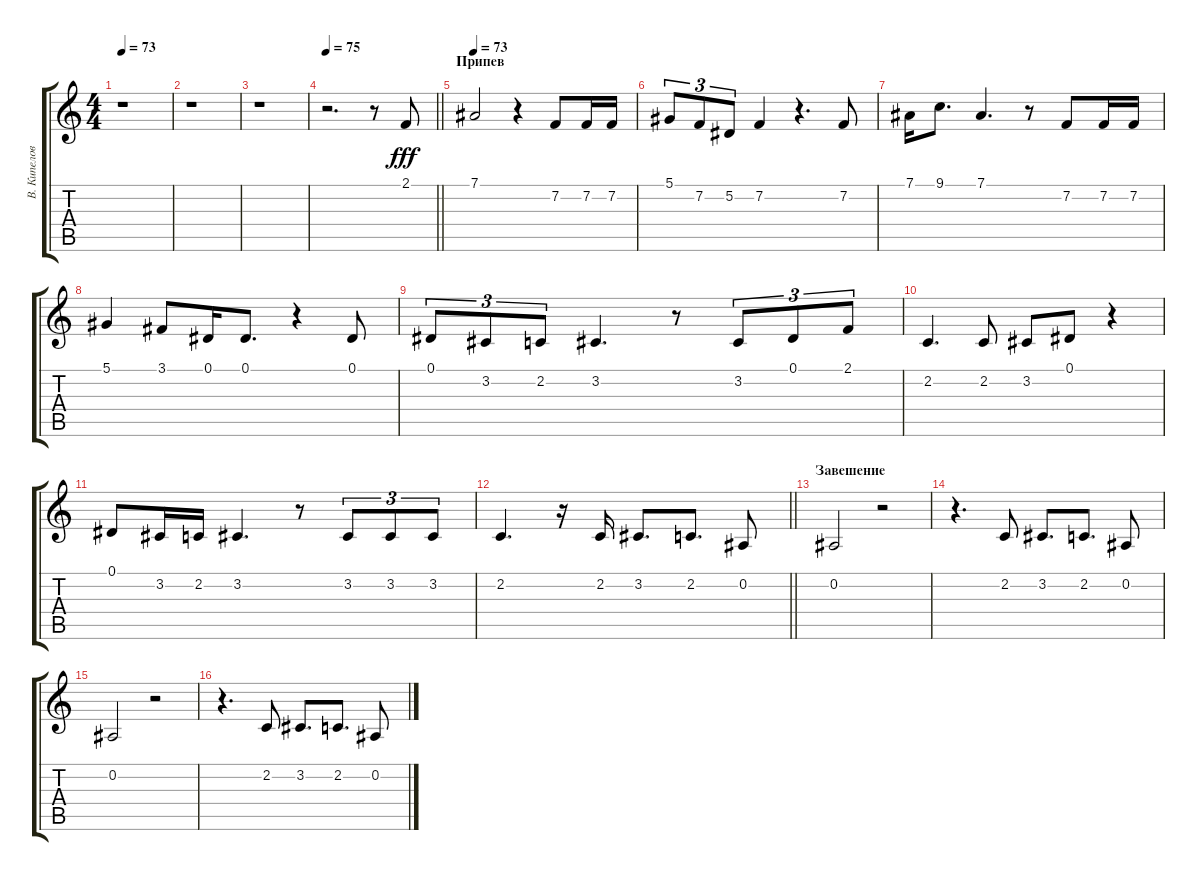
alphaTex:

\track ("В. Кипелов" "В. Кипелов") {instrument tenorsax}
\staff {score tabs}
\tuning (Eb4 Bb3 Gb3 Db3 Ab2 Eb2) {hide}
\ts (4 4)
\tempo 73
\clef g2
\ks c
r.1{dy f} |
r.1 |
r.1 |
\tempo 75
\barLineRight lightlight
r.2{d} r.8 2.1.8{dy fff} |
\section ("" "Припев")
\tempo 73
7.1.2 r.4 7.2.8 7.2.16 7.2.16 |
5.1.8{tu (3 2)} 7.2.8{tu (3 2)} 5.2.8{tu (3 2)} 7.2.4 r.4{d} 7.2.8 |
7.1.16 9.1.8{d} 7.1.4{d} r.8 7.2.8 7.2.16 7.2.16 |
5.1.4 3.1.8 0.1.16 0.1.8{d} r.4 0.1.8 |
0.1.8{tu (3 2)} 3.2.8{tu (3 2)} 2.2.8{tu (3 2)} 3.2.4{d} r.8 3.2.8{tu (3 2)} 0.1.8{tu (3 2)} 2.1.8{tu (3 2)} |
2.2.4{d} 2.2.8 3.2.8 0.1.8 r.4 |
0.1.8 3.2.16 2.2.16 3.2.4{d} r.8 3.2.8{tu (3 2)} 3.2.8{tu (3 2)} 3.2.8{tu (3 2)} |
\barLineRight lightlight
2.2.4{d} r.16 2.2.16 3.2.8{d} 2.2.8{d} 0.2.8 |
\section ("" "Завешение")
0.2.2 r.2 |
r.4{d} 2.2.8 3.2.8{d} 2.2.8{d} 0.2.8 |
0.2.2 r.2 |
r.4{d} 2.2.8{balance 0} 3.2.8{d} 2.2.8{d} 0.2.8
